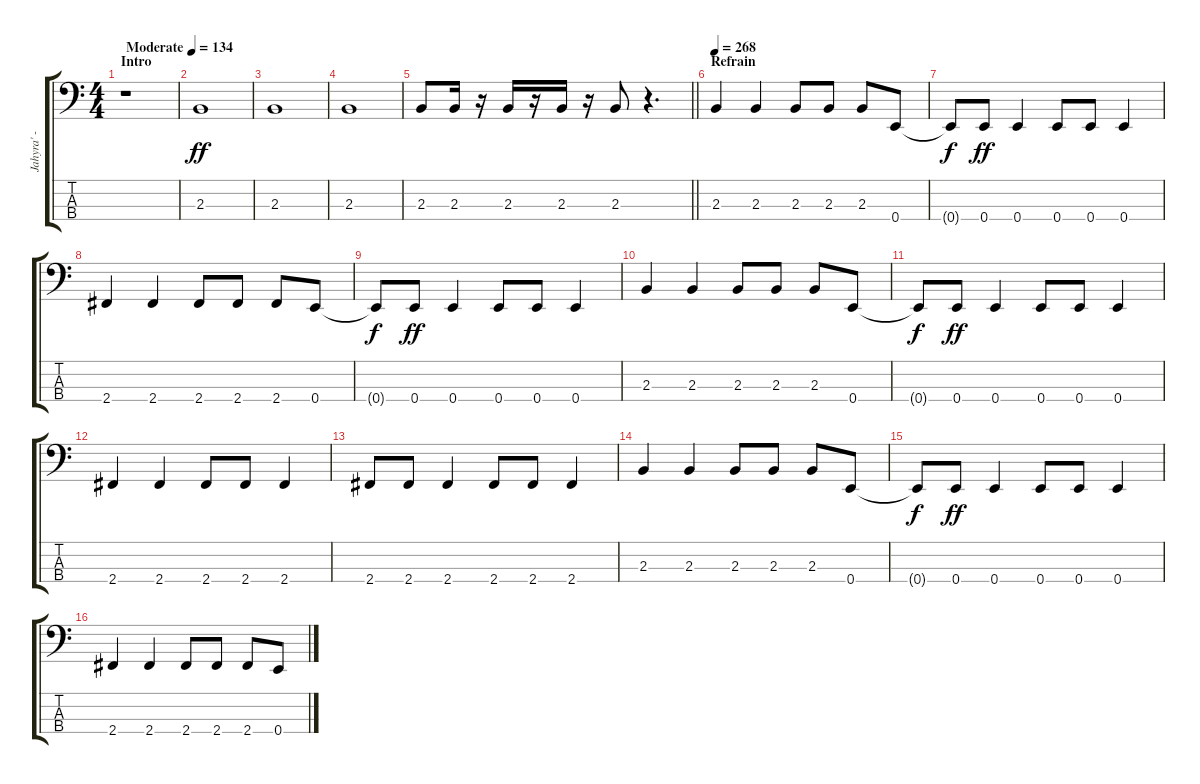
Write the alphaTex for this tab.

\track ("Jahyra' - Basse" "Jahyra' - ") {instrument electricbassfinger}
\staff {score tabs}
\tuning (G2 D2 A1 E1) {hide}
\ts (4 4)
\section ("" "Intro")
\tempo (134 "Moderate")
\clef f4
\ks c
r.1{dy ff instrument electricbassfinger} |
2.3.1 |
2.3.1 |
2.3.1 |
\barLineRight lightlight
2.3.8 2.3.16 r.16 2.3.16 r.16 2.3.16 r.16 2.3.8 r.4{d} |
\section ("" "Refrain")
\tempo 268
2.3.4 2.3.4 2.3.8 2.3.8 2.3.8 0.4.8 |
0.4{t}.8{dy f} 0.4.8{dy ff} 0.4.4 0.4.8 0.4.8 0.4.4 |
2.4.4 2.4.4 2.4.8 2.4.8 2.4.8 0.4.8 |
0.4{t}.8{dy f} 0.4.8{dy ff} 0.4.4 0.4.8 0.4.8 0.4.4 |
2.3.4 2.3.4 2.3.8 2.3.8 2.3.8 0.4.8 |
0.4{t}.8{dy f} 0.4.8{dy ff} 0.4.4 0.4.8 0.4.8 0.4.4 |
2.4.4 2.4.4 2.4.8 2.4.8 2.4.4 |
2.4.8 2.4.8 2.4.4 2.4.8 2.4.8 2.4.4 |
2.3.4 2.3.4 2.3.8 2.3.8 2.3.8 0.4.8 |
0.4{t}.8{dy f} 0.4.8{dy ff} 0.4.4 0.4.8 0.4.8 0.4.4 |
2.4.4 2.4.4 2.4.8 2.4.8 2.4.8 0.4.8
